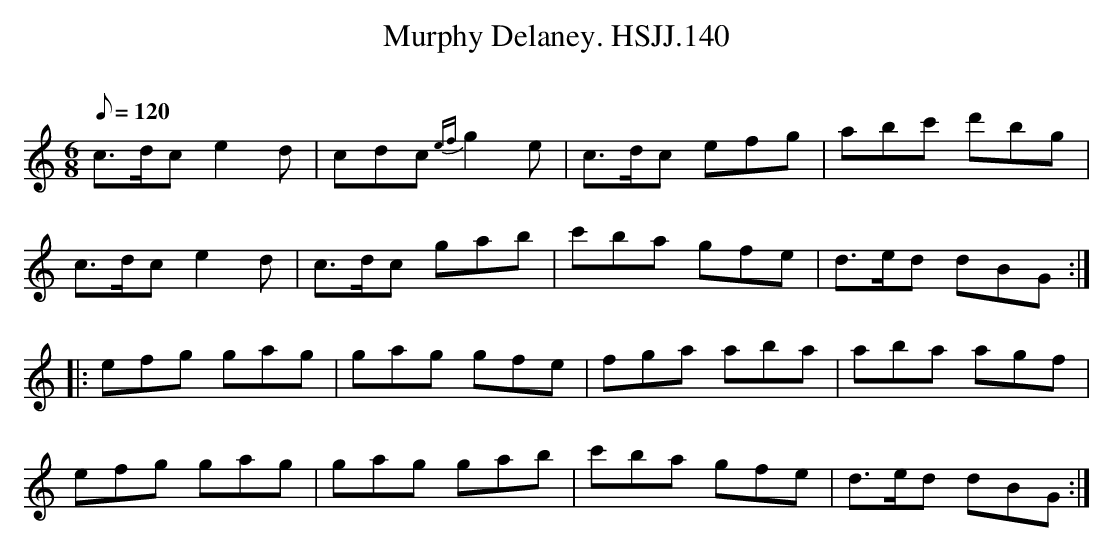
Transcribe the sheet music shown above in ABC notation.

X:1
T:Murphy Delaney. HSJJ.140
M:6/8
L:1/8
Q:120
O:
K:C
c>dce2d|cdc {ef}g2e|c>dc efg|abc' d'bg|
c>dc e2d|c>dc gab|c'ba gfe|d>ed dBG:|
|:efg gag|gag gfe|fga aba|aba agf|
efg gag|gag gab|c'ba gfe|d>ed dBG:|
